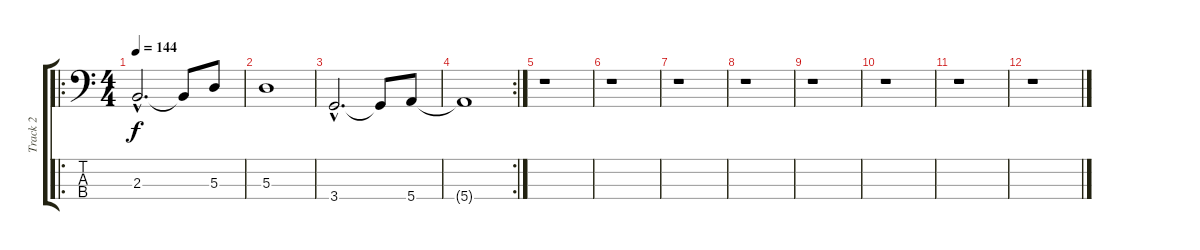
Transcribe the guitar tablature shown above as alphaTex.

\track ("Track 2" "Track 2") {instrument electricbassfinger}
\staff {score tabs}
\tuning (G2 D2 A1 E1) {hide}
\ro
\ts (4 4)
\tempo 144
\clef f4
\ks c
2.3{hac}.2{d dy f} 2.3{t}.8 5.3.8 |
5.3.1 |
3.4{hac}.2{d} 3.4{t}.8 5.4.8 |
\rc 2
5.4{t}.1 |
r.1 |
r.1 |
r.1 |
r.1 |
r.1 |
r.1 |
r.1 |
r.1
